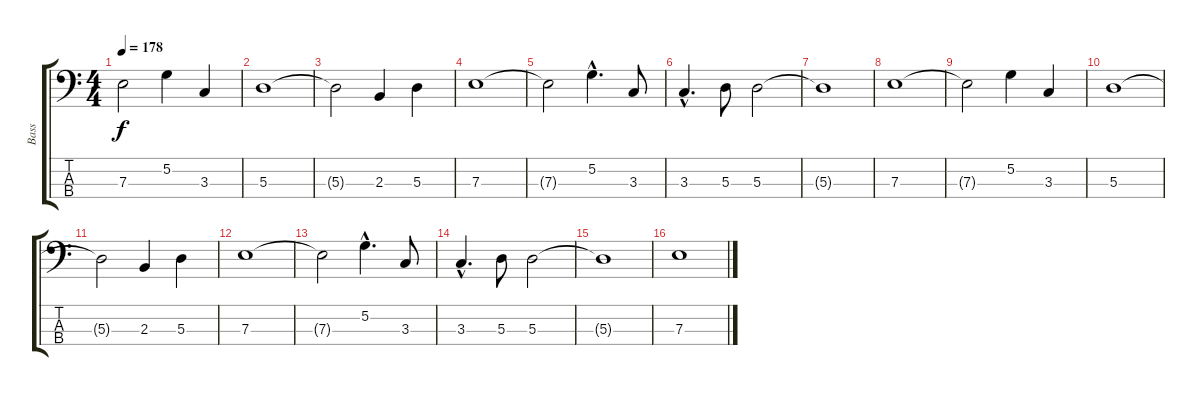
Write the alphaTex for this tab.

\track ("Bass" "Bass") {instrument electricbassfinger}
\staff {score tabs}
\tuning (G2 D2 A1 E1) {hide}
\ts (4 4)
\tempo 178
\clef f4
\ks c
7.3{t}.2{dy f} 5.2.4 3.3.4 |
5.3.1 |
5.3{t}.2 2.3.4 5.3.4 |
7.3.1 |
7.3{t}.2 5.2{hac}.4{d} 3.3.8 |
3.3{hac}.4{d} 5.3.8 5.3.2 |
5.3{t}.1 |
7.3.1 |
7.3{t}.2 5.2.4 3.3.4 |
5.3.1 |
5.3{t}.2 2.3.4 5.3.4 |
7.3.1 |
7.3{t}.2 5.2{hac}.4{d} 3.3.8 |
3.3{hac}.4{d} 5.3.8 5.3.2 |
5.3{t}.1 |
7.3.1
